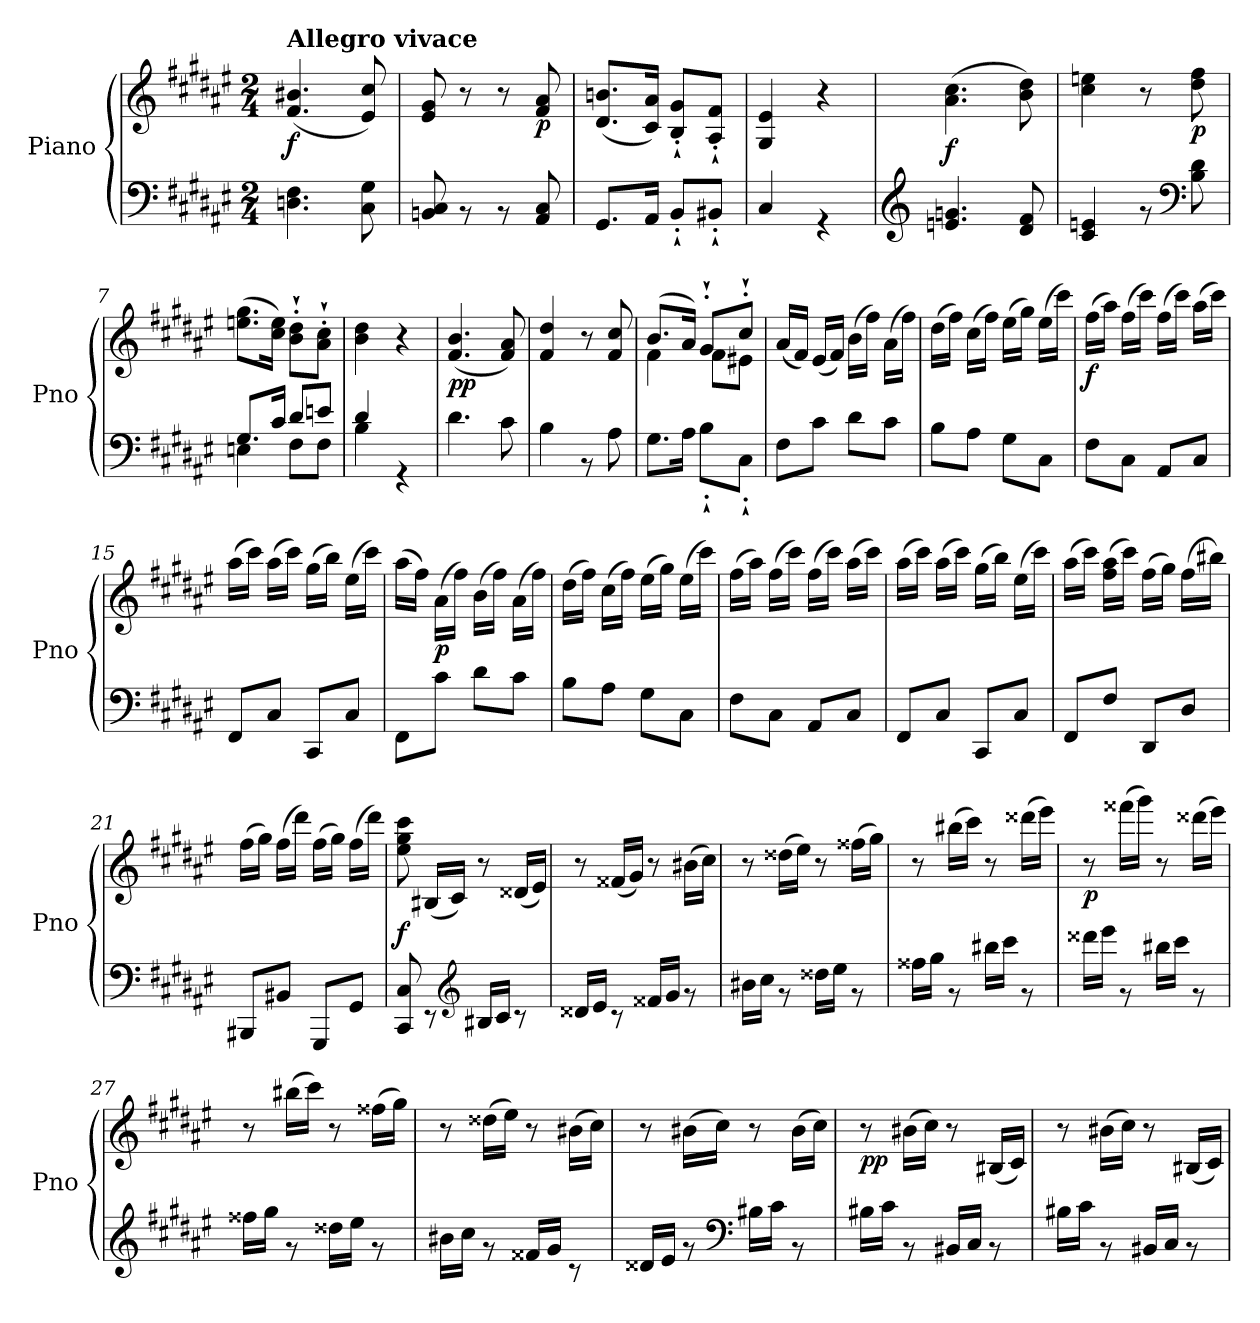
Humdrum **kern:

**kern	**kern	**dynam
*part1	*part1	*part1
*staff2	*staff1	*staff1/2
*I"Piano	*	*
*I'Pno	*	*
*clefF4	*clefG2	*
*k[f#c#g#d#a#e#]	*k[f#c#g#d#a#e#]	*
*M2/4	*M2/4	*
=1	=1	=1
*^	*	*
!	!	!LO:TX:a:B:t=Allegro vivace	!
!	!	!	!LO:DY:b
2ryy	4.Dn\ 4.F#\	(>4.f#/ 4.b#X/	f
.	8C#\ 8G#\	8e#/ 8cc#/)	.
=2	=2	=2	=2
2ryy	8BBn/ 8C#/	8e#/ 8g#/	.
.	8r	8r	.
.	8r	8r	.
!	!	!	!LO:DY:b
.	8AA#/ 8C#/	8f#/ 8a#/	p
=3	=3	=3	=3
2ryy	8.GG#/L	(8.d#/ 8.bn/L	.
.	16AA#/Jk	16c#/ 16a#/Jk)	.
.	8BB'`/L	8B/'` 8g#/'`L	.
.	8BB#X'`/J	8A#/'` 8f#/'`J	.
=4	=4	=4	=4
2ryy	4C#/	4G#/ 4e#/	.
.	4r	4r	.
=5	=5	=5	=5
*clefG2	*	*	*
!	!	!	!LO:DY:b
2ryy	4.en/ 4.gn/	(4.a#\ 4.cc#\	f
.	8d#/ 8f#/	8b\ 8dd#\)	.
=6	=6	=6	=6
2ryy	4c#/ 4en/	4cc#\ 4een\	.
.	8r	8r	.
*clefF4	*	*	*
!	!	!	!LO:DY:b
.	8B\ 8d#\	8dd#\ 8ff#\	p
=7	=7	=7	=7
*	*^	*	*
2ryy	8.G#/L	4En\	(8.een\ 8.gg#\L	.
.	16c#/Jk	.	16cc#\ 16ee\Jk)	.
.	8d#/L	8F#\L	8b\'` 8dd#\'`L	.
.	8en/J	8F#\J	8a#\'` 8cc#\'`J	.
!!LO:LB:g=z
=8	=8	=8	=8	=8
2ryy	4d#/	4B\	4b\ 4dd#\	.
.	4r	4ryy	4r	.
=9	=9	=9	=9	=9
!	!	!	!	!LO:DY:b
*	*v	*v	*	*
2ryy	4.d#\	(>4.f#/ 4.b/	pp
.	8c#\	8f#/ 8a#/)	.
!!LO:LB:g=z
=10	=10	=10	=10
2ryy	4B\	4f#/ 4dd#/	.
.	8r	8r	.
.	8A#\	8f#/ 8cc#/	.
=11	=11	=11	=11
*	*	*^	*
2ryy	8.G#\L	(8.b/L	4f#\	.
.	16A#\Jk	16a#/Jk)	.	.
.	8B'`\L	8g#'`/L	8f#\L	.
.	8C#'`\J	8cc#'`/J	8e#X\J	.
=12	=12	=12	=12	=12
!	!	!	!	!LO:DY:b
*	*	*v	*v	*
2ryy	8F#\L	(16a#/LL	other-dynamics
.	.	16f#/JJ)	.
.	8c#\J	(16e#/LL	.
.	.	16f#/JJ)	.
.	8d#\L	(16b\LL	.
.	.	16ff#\JJ)	.
.	8c#\J	(16a#\LL	.
.	.	16ff#\JJ)	.
=13	=13	=13	=13
2ryy	8B\L	(16dd#\LL	.
.	.	16ff#\JJ)	.
.	8A#\J	(16cc#\LL	.
.	.	16ff#\JJ)	.
.	8G#\L	(16ee#\LL	.
.	.	16gg#\JJ)	.
.	8C#\J	(16ee#\LL	.
.	.	16ccc#\JJ)	.
=14	=14	=14	=14
!	!	!	!LO:DY:b
2ryy	8F#\L	(16ff#\LL	f
.	.	16aa#\JJ)	.
.	8C#\J	(16ff#\LL	.
.	.	16ccc#\JJ)	.
.	8AA#/L	(16ff#\LL	.
.	.	16ccc#\JJ)	.
.	8C#/J	(16aa#\LL	.
.	.	16ccc#\JJ)	.
=15	=15	=15	=15
2ryy	8FF#/L	(16aa#\LL	.
.	.	16ccc#\JJ)	.
.	8C#/J	(16aa#\LL	.
.	.	16ccc#\JJ)	.
.	8CC#/L	(16gg#\LL	.
.	.	16bb\JJ)	.
.	8C#/J	(16ee#\LL	.
.	.	16ccc#\JJ)	.
!!LO:LB:g=z
=16	=16	=16	=16
2ryy	8FF#\L	(16aa#\LL	.
.	.	16ff#\JJ)	.
!	!	!	!LO:DY:b
.	8c#\J	(16a#\LL	p
.	.	16ff#\JJ)	.
.	8d#\L	(16b\LL	.
.	.	16ff#\JJ)	.
.	8c#\J	(16a#\LL	.
.	.	16ff#\JJ)	.
=17	=17	=17	=17
2ryy	8B\L	(16dd#\LL	.
.	.	16ff#\JJ)	.
!	!	!	!LO:DY:b
.	8A#\J	(16cc#\LL	other-dynamics
.	.	16ff#\JJ)	.
.	8G#\L	(16ee#\LL	.
.	.	16gg#\JJ)	.
.	8C#\J	(16ee#\LL	.
.	.	16ccc#\JJ)	.
=18	=18	=18	=18
2ryy	8F#\L	(16ff#\LL	.
.	.	16aa#\JJ)	.
.	8C#\J	(16ff#\LL	.
.	.	16ccc#\JJ)	.
.	8AA#/L	(16ff#\LL	.
.	.	16ccc#\JJ)	.
.	8C#/J	(16aa#\LL	.
.	.	16ccc#\JJ)	.
=19	=19	=19	=19
2ryy	8FF#/L	(16aa#\LL	.
.	.	16ccc#\JJ)	.
.	8C#/J	(16aa#\LL	.
.	.	16ccc#\JJ)	.
.	8CC#/L	(16gg#\LL	.
.	.	16bb\JJ)	.
.	8C#/J	(16ee#\LL	.
.	.	16ccc#\JJ)	.
=20	=20	=20	=20
2ryy	8FF#/L	(16aa#\LL	.
.	.	16ccc#\JJ)	.
.	8F#/J	(16ff#\ 16aa#\LL	.
.	.	16ccc#\JJ)	.
.	8DD#/L	(16ff#\LL	.
.	.	16gg#\JJ)	.
.	8D#/J	(16ff#\LL	.
.	.	16bb#X\JJ)	.
!!LO:LB:g=z
=21	=21	=21	=21
2ryy	8BBB#X/L	(16ff#\LL	.
.	.	16gg#\JJ)	.
.	8BB#X/J	(16ff#\LL	.
.	.	16ddd#\JJ)	.
.	8GGG#/L	(16ff#\LL	.
.	.	16gg#\JJ)	.
.	8GG#/J	(16ff#\LL	.
.	.	16ddd#\JJ)	.
=22	=22	=22	=22
!	!	!	!LO:DY:b
2ryy	8CC#/ 8C#/	8ee#\ 8gg#\ 8ccc#\	f
.	8r	(16B#X/LL	.
.	.	16c#/JJ)	.
*clefG2	*	*	*
.	16B#X/LL	8r	.
.	16c#/JJ	.	.
.	8r	(16d##X/LL	.
.	.	16e#/JJ)	.
=23	=23	=23	=23
2ryy	16d##X/LL	8r	.
.	16e#/JJ	.	.
.	8r	(16f##X/LL	.
.	.	16g#/JJ)	.
.	16f##X/LL	8r	.
.	16g#/JJ	.	.
.	8r	(16b#X\LL	.
.	.	16cc#\JJ)	.
=24	=24	=24	=24
2ryy	16b#X\LL	8r	.
.	16cc#\JJ	.	.
.	8r	(16dd##X\LL	.
.	.	16ee#\JJ)	.
.	16dd##X\LL	8r	.
.	16ee#\JJ	.	.
.	8r	(16ff##X\LL	.
.	.	16gg#\JJ)	.
=25	=25	=25	=25
2ryy	16ff##X\LL	8r	.
.	16gg#\JJ	.	.
.	8r	(16bb#X\LL	.
.	.	16ccc#\JJ)	.
.	16bb#X\LL	8r	.
.	16ccc#\JJ	.	.
.	8r	(16ddd##X\LL	.
.	.	16eee#\JJ)	.
!!LO:PB:g=z
=26	=26	=26	=26
!	!	!	!LO:DY:b
2ryy	16ddd##X\LL	8r	p
.	16eee#\JJ	.	.
.	8r	(16fff##X\LL	.
.	.	16ggg#\JJ)	.
.	16bb#X\LL	8r	.
.	16ccc#\JJ	.	.
.	8r	(16ddd##X\LL	.
.	.	16eee#\JJ)	.
=27	=27	=27	=27
2ryy	16ff##X\LL	8r	.
.	16gg#\JJ	.	.
.	8r	(16bb#X\LL	.
.	.	16ccc#\JJ)	.
.	16dd##X\LL	8r	.
.	16ee#\JJ	.	.
.	8r	(16ff##X\LL	.
.	.	16gg#\JJ)	.
=28	=28	=28	=28
2ryy	16b#X\LL	8r	.
.	16cc#\JJ	.	.
.	8r	(16dd##X\LL	.
.	.	16ee#\JJ)	.
.	16f##X/LL	8r	.
.	16g#/JJ	.	.
.	8r	(16b#X\LL	.
.	.	16cc#\JJ)	.
=29	=29	=29	=29
2ryy	16d##X/LL	8r	.
.	16e#/JJ	.	.
.	8r	(16b#X\LL	.
.	.	16cc#\JJ)	.
*clefF4	*	*	*
.	16B#X\LL	8r	.
.	16c#\JJ	.	.
.	8r	(16b#\LL	.
.	.	16cc#\JJ)	.
=30	=30	=30	=30
!	!	!	!LO:DY:b
2ryy	16B#X\LL	8r	pp
.	16c#\JJ	.	.
.	8r	(16b#X\LL	.
.	.	16cc#\JJ)	.
.	16BB#X/LL	8r	.
.	16C#/JJ	.	.
.	8r	(16B#X/LL	.
.	.	16c#/JJ)	.
!!LO:PB:g=z
=31	=31	=31	=31
2ryy	16B#X\LL	8r	.
.	16c#\JJ	.	.
.	8r	(16b#X\LL	.
.	.	16cc#\JJ)	.
.	16BB#X/LL	8r	.
.	16C#/JJ	.	.
.	8r	(16B#X/LL	.
.	.	16c#/JJ)	.
*v	*v	*	*
=	=	=
*-	*-	*-
